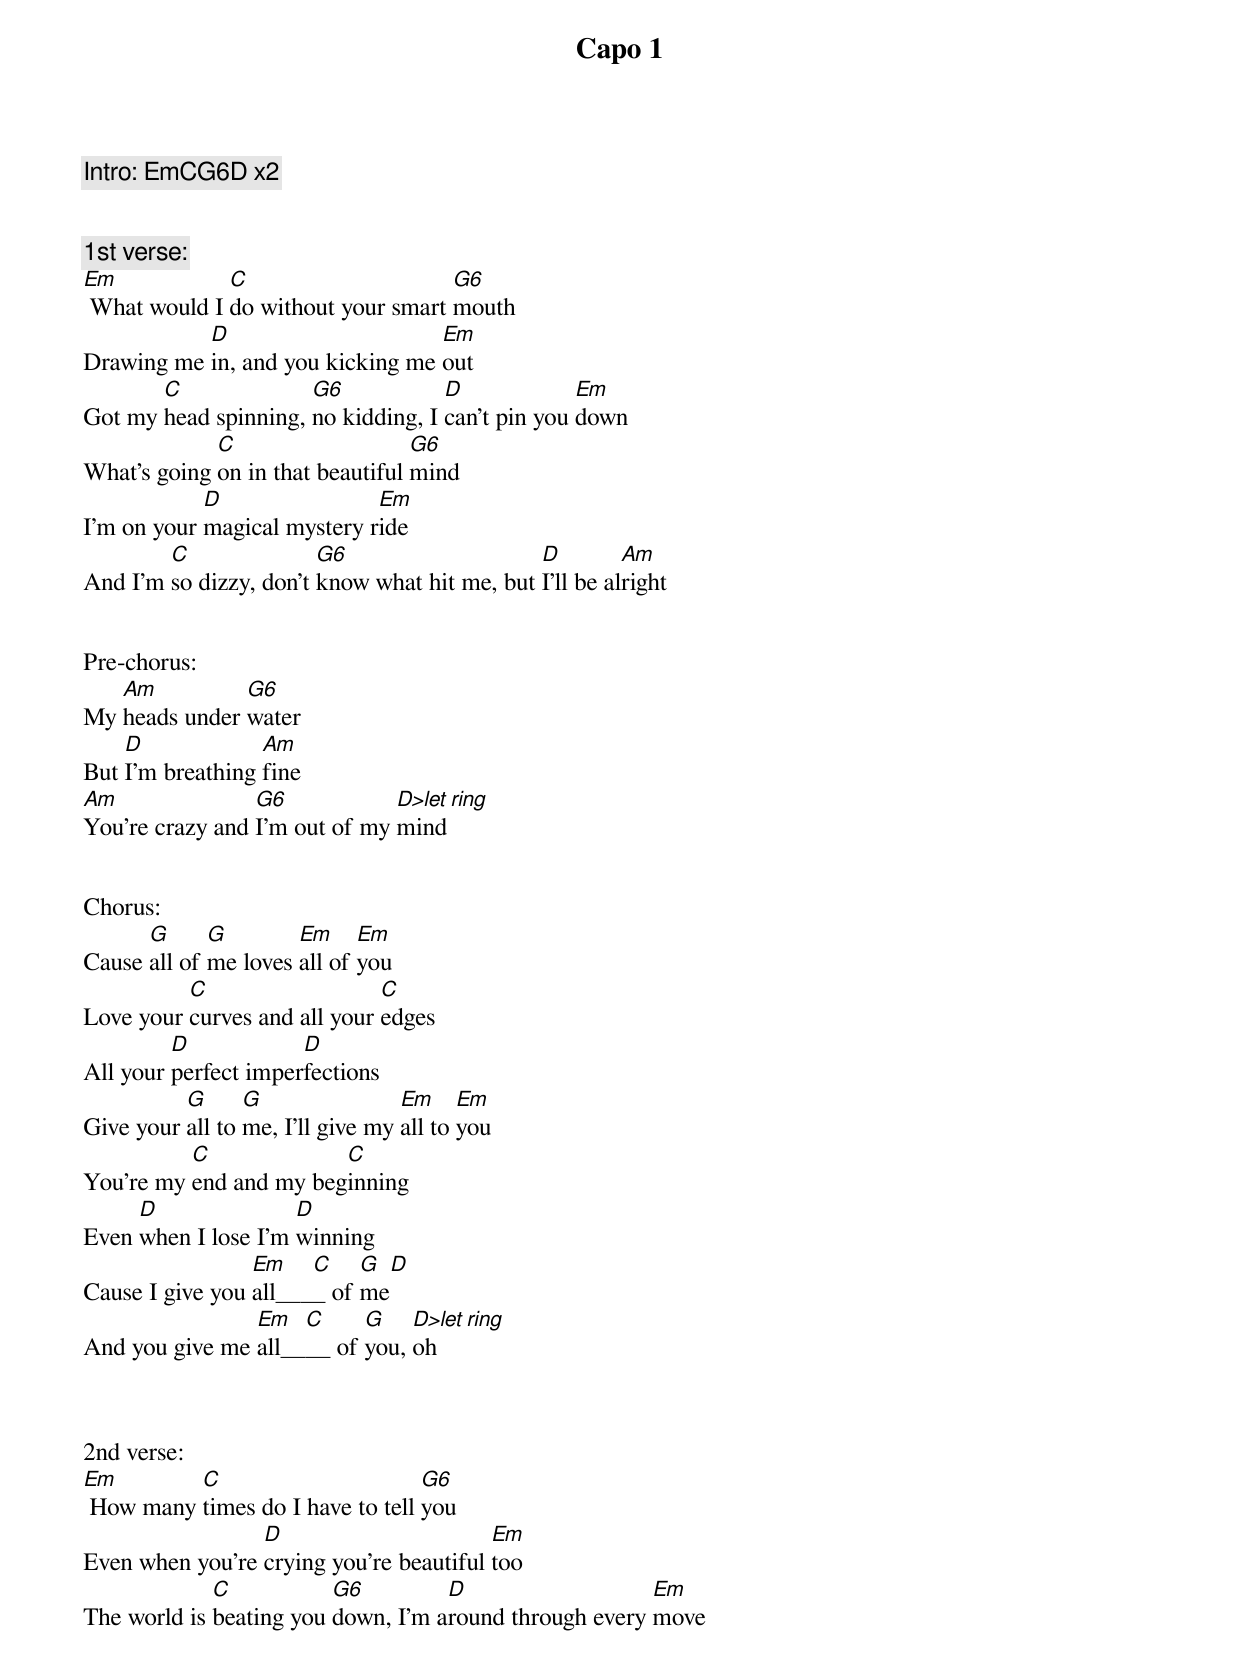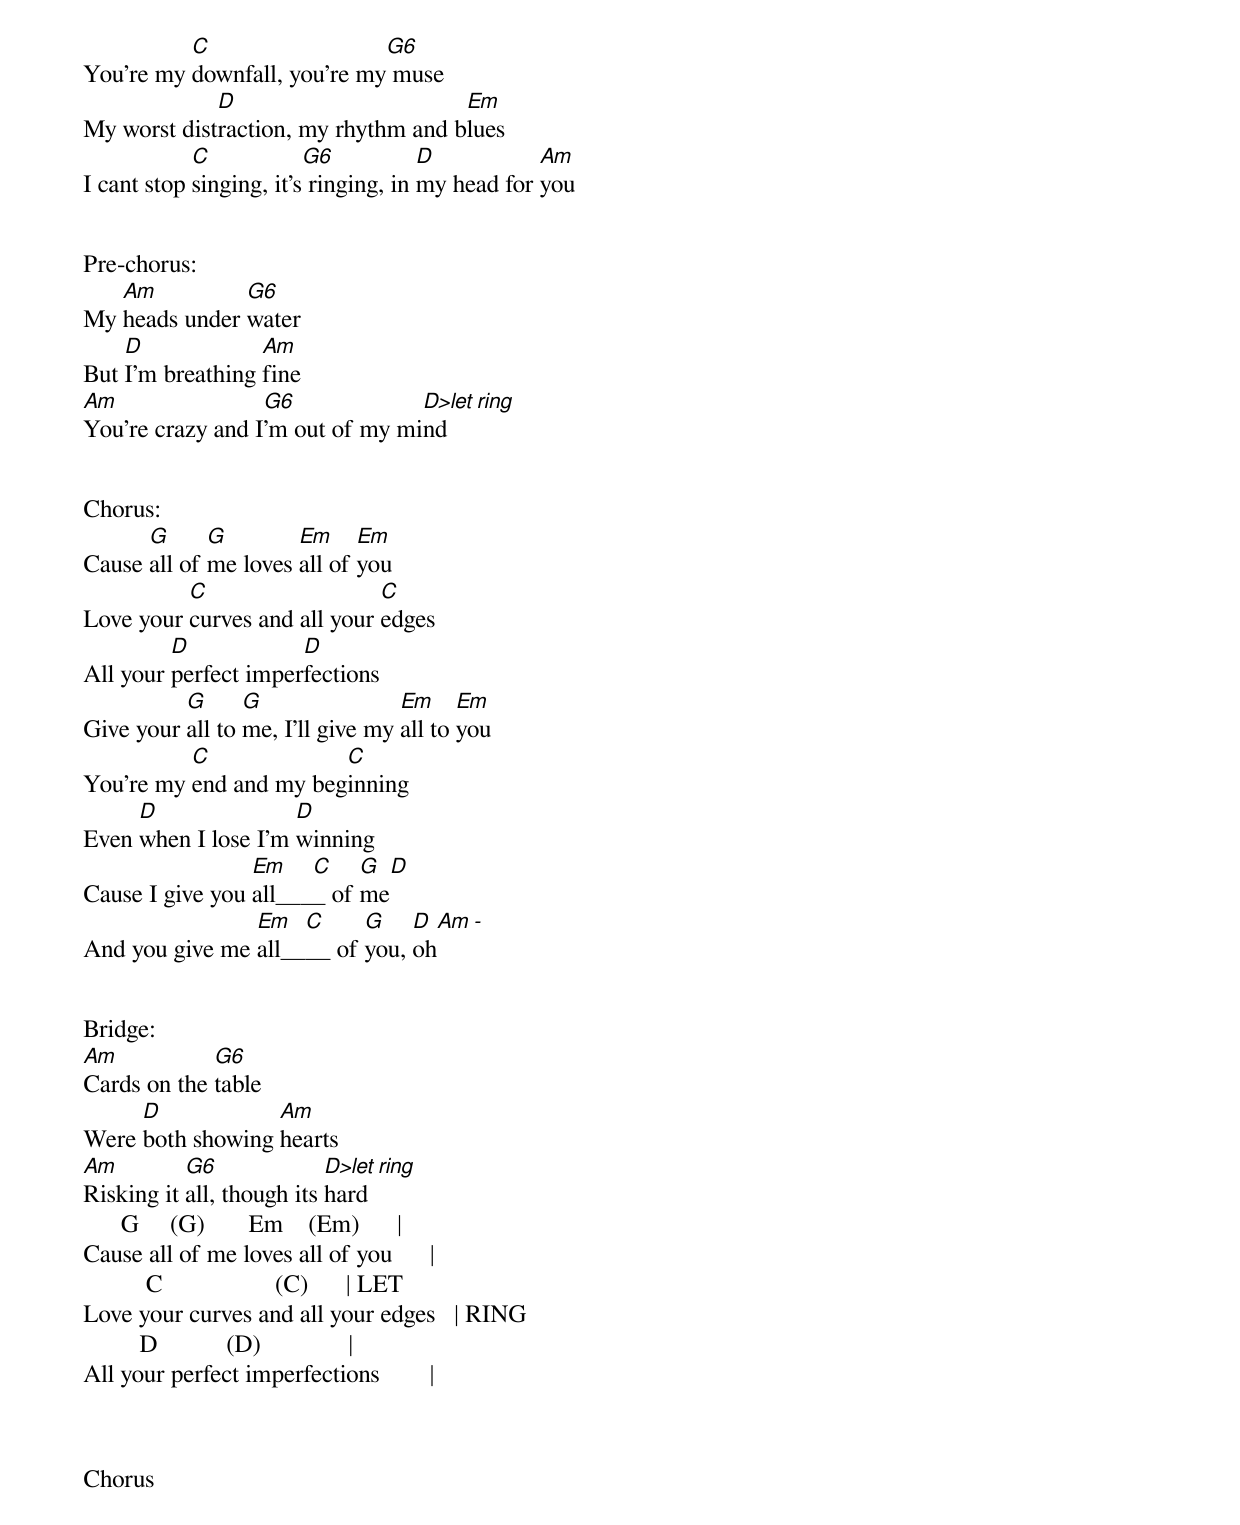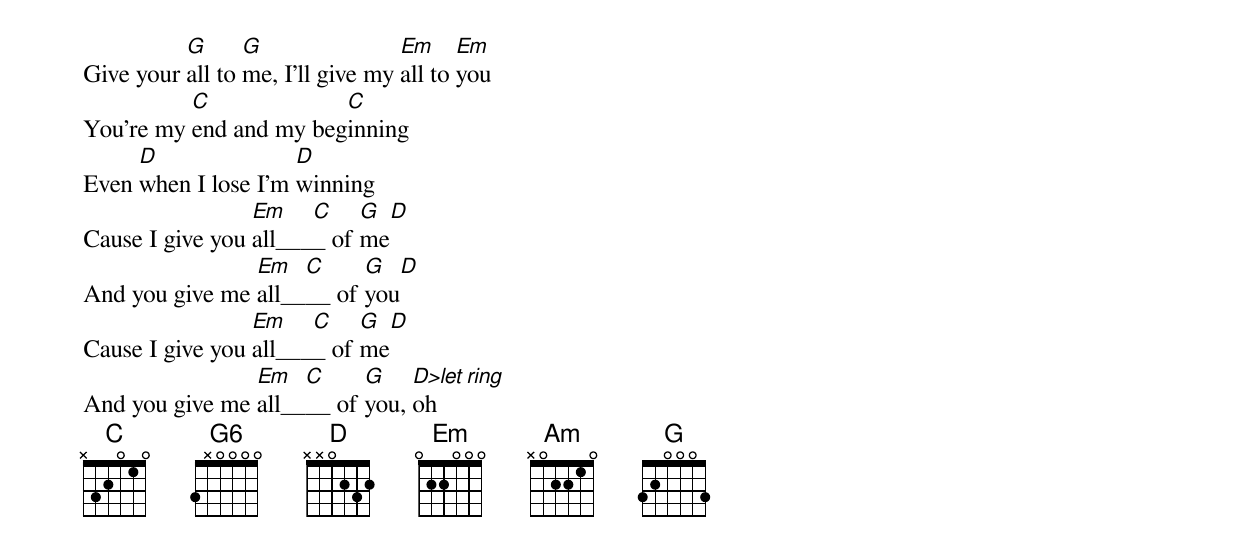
Capo 1


Intro: [Em][C][G6][D] x2


1st verse:
Em            C                     G6
 What would I do without your smart mouth
           D                      Em
Drawing me in, and you kicking me out
       C              G6            D             Em
Got my head spinning, no kidding, I can't pin you down
             C                    G6
What's going on in that beautiful mind
            D                Em
I'm on your magical mystery ride
        C               G6                    D         Am
And I'm so dizzy, don't know what hit me, but I'll be alright


Pre-chorus:
   Am          G6
My heads under water
    D             Am
But I'm breathing fine
Am               G6            D>let ring
You're crazy and I'm out of my mind


Chorus:
      G      G        Em     Em
Cause all of me loves all of you
          C                   C
Love your curves and all your edges
         D            D
All your perfect imperfections
          G      G                Em     Em
Give your all to me, I'll give my all to you
          C             C
You're my end and my beginning
     D               D
Even when I lose I'm winning
                 Em    C    G   D
Cause I give you all____ of me
                Em   C     G    D>let ring
And you give me all____ of you, oh



2nd verse:
Em        C                       G6
 How many times do I have to tell you
                 D                       Em
Even when you're crying you’re beautiful too
             C           G6         D                   Em
The world is beating you down, I'm around through every move
          C                  G6
You're my downfall, you're my muse
             D                       Em
My worst distraction, my rhythm and blues
            C            G6           D           Am
I cant stop singing, it's ringing, in my head for you


Pre-chorus:
   Am          G6
My heads under water
    D             Am
But I'm breathing fine
Am                G6             D>let ring
You're crazy and I'm out of my mind


Chorus:
      G      G        Em     Em
Cause all of me loves all of you
          C                   C
Love your curves and all your edges
         D            D
All your perfect imperfections
          G      G                Em     Em
Give your all to me, I'll give my all to you
          C             C
You're my end and my beginning
     D               D
Even when I lose I'm winning
                 Em    C    G   D
Cause I give you all____ of me
                Em   C     G    D    Am  -
And you give me all____ of you, oh


Bridge:
Am           G6
Cards on the table
     D            Am
Were both showing hearts
Am         G6              D>let ring
Risking it all, though its hard
      G     (G)       Em    (Em)      |
Cause all of me loves all of you      |
          C                  (C)      | LET
Love your curves and all your edges   | RING
         D           (D)              |
All your perfect imperfections        |



Chorus
          G      G                Em     Em
Give your all to me, I'll give my all to you
          C             C
You're my end and my beginning
     D               D
Even when I lose I'm winning
                 Em    C    G   D
Cause I give you all____ of me
                Em   C     G    D
And you give me all____ of you
                 Em    C    G   D
Cause I give you all____ of me
                Em   C     G    D>let ring
And you give me all____ of you, oh
